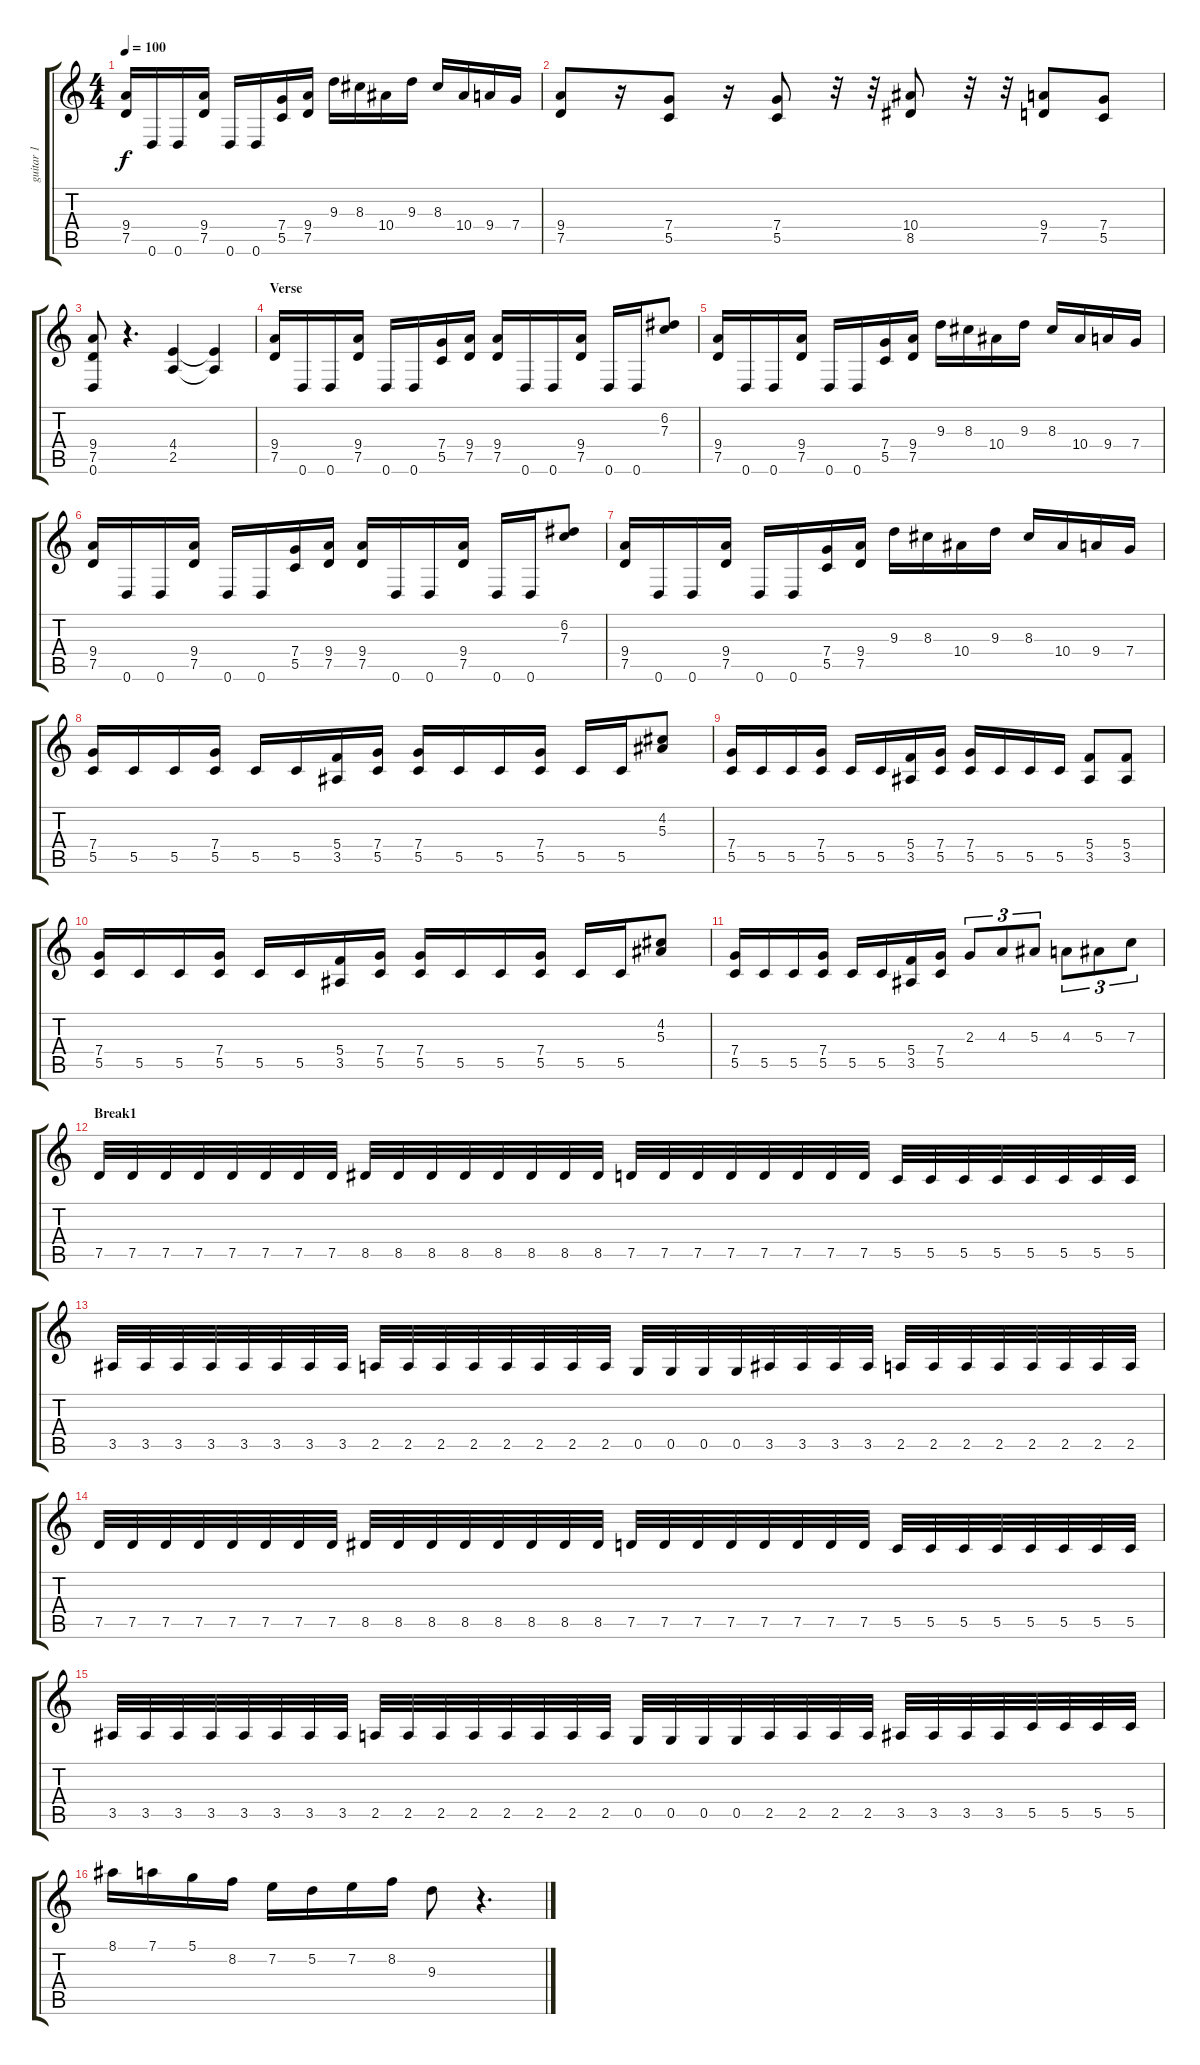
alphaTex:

\track ("guitar 1" "guitar 1") {instrument distortionguitar}
\staff {score tabs}
\tuning (D4 A3 F3 C3 G2 D2) {hide}
\ts (4 4)
\tempo 100
\clef g2
\ks c
(9.4 7.5).16{dy f} 0.6.16 0.6.16 (9.4 7.5).16 0.6.16 0.6.16 (7.4 5.5).16 (9.4 7.5).16 9.3.16 8.3.16 10.4.16 9.3.16 8.3.16 10.4.16 9.4.16 7.4.16 |
(9.4 7.5).8 r.16 (7.4 5.5).8 r.16 (7.4 5.5).8 r.32 r.32 (10.4 8.5).8 r.32 r.32 (9.4 7.5).8 (7.4 5.5).8 |
(9.4 7.5 0.6).8 r.4{d} (4.4 2.5).4 (4.4{t} 2.5{t}).4 |
\section ("" "Verse")
(9.4 7.5).16 0.6.16 0.6.16 (9.4 7.5).16 0.6.16 0.6.16 (7.4 5.5).16 (9.4 7.5).16 (9.4 7.5).16 0.6.16 0.6.16 (9.4 7.5).16 0.6.16 0.6.16 (6.2 7.3).8 |
(9.4 7.5).16 0.6.16 0.6.16 (9.4 7.5).16 0.6.16 0.6.16 (7.4 5.5).16 (9.4 7.5).16 9.3.16 8.3.16 10.4.16 9.3.16 8.3.16 10.4.16 9.4.16 7.4.16 |
(9.4 7.5).16 0.6.16 0.6.16 (9.4 7.5).16 0.6.16 0.6.16 (7.4 5.5).16 (9.4 7.5).16 (9.4 7.5).16 0.6.16 0.6.16 (9.4 7.5).16 0.6.16 0.6.16 (6.2 7.3).8 |
(9.4 7.5).16 0.6.16 0.6.16 (9.4 7.5).16 0.6.16 0.6.16 (7.4 5.5).16 (9.4 7.5).16 9.3.16 8.3.16 10.4.16 9.3.16 8.3.16 10.4.16 9.4.16 7.4.16 |
(7.4 5.5).16 5.5.16 5.5.16 (7.4 5.5).16 5.5.16 5.5.16 (5.4 3.5).16 (7.4 5.5).16 (7.4 5.5).16 5.5.16 5.5.16 (7.4 5.5).16 5.5.16 5.5.16 (4.2 5.3).8 |
(7.4 5.5).16 5.5.16 5.5.16 (7.4 5.5).16 5.5.16 5.5.16 (5.4 3.5).16 (7.4 5.5).16 (7.4 5.5).16 5.5.16 5.5.16 5.5.16 (5.4 3.5).8 (5.4 3.5).8 |
(7.4 5.5).16 5.5.16 5.5.16 (7.4 5.5).16 5.5.16 5.5.16 (5.4 3.5).16 (7.4 5.5).16 (7.4 5.5).16 5.5.16 5.5.16 (7.4 5.5).16 5.5.16 5.5.16 (4.2 5.3).8 |
(7.4 5.5).16 5.5.16 5.5.16 (7.4 5.5).16 5.5.16 5.5.16 (5.4 3.5).16 (7.4 5.5).16 2.3.8{tu (3 2)} 4.3.8{tu (3 2)} 5.3.8{tu (3 2)} 4.3.8{tu (3 2)} 5.3.8{tu (3 2)} 7.3.8{tu (3 2)} |
\section ("" "Break1")
7.5.32 7.5.32 7.5.32 7.5.32 7.5.32 7.5.32 7.5.32 7.5.32 8.5.32 8.5.32 8.5.32 8.5.32 8.5.32 8.5.32 8.5.32 8.5.32 7.5.32 7.5.32 7.5.32 7.5.32 7.5.32 7.5.32 7.5.32 7.5.32 5.5.32 5.5.32 5.5.32 5.5.32 5.5.32 5.5.32 5.5.32 5.5.32 |
3.5.32 3.5.32 3.5.32 3.5.32 3.5.32 3.5.32 3.5.32 3.5.32 2.5.32 2.5.32 2.5.32 2.5.32 2.5.32 2.5.32 2.5.32 2.5.32 0.5.32 0.5.32 0.5.32 0.5.32 3.5.32 3.5.32 3.5.32 3.5.32 2.5.32 2.5.32 2.5.32 2.5.32 2.5.32 2.5.32 2.5.32 2.5.32 |
7.5.32 7.5.32 7.5.32 7.5.32 7.5.32 7.5.32 7.5.32 7.5.32 8.5.32 8.5.32 8.5.32 8.5.32 8.5.32 8.5.32 8.5.32 8.5.32 7.5.32 7.5.32 7.5.32 7.5.32 7.5.32 7.5.32 7.5.32 7.5.32 5.5.32 5.5.32 5.5.32 5.5.32 5.5.32 5.5.32 5.5.32 5.5.32 |
3.5.32 3.5.32 3.5.32 3.5.32 3.5.32 3.5.32 3.5.32 3.5.32 2.5.32 2.5.32 2.5.32 2.5.32 2.5.32 2.5.32 2.5.32 2.5.32 0.5.32 0.5.32 0.5.32 0.5.32 2.5.32 2.5.32 2.5.32 2.5.32 3.5.32 3.5.32 3.5.32 3.5.32 5.5.32 5.5.32 5.5.32 5.5.32 |
8.1.16 7.1.16 5.1.16 8.2.16 7.2.16 5.2.16 7.2.16 8.2.16 9.3.8 r.4{d}
